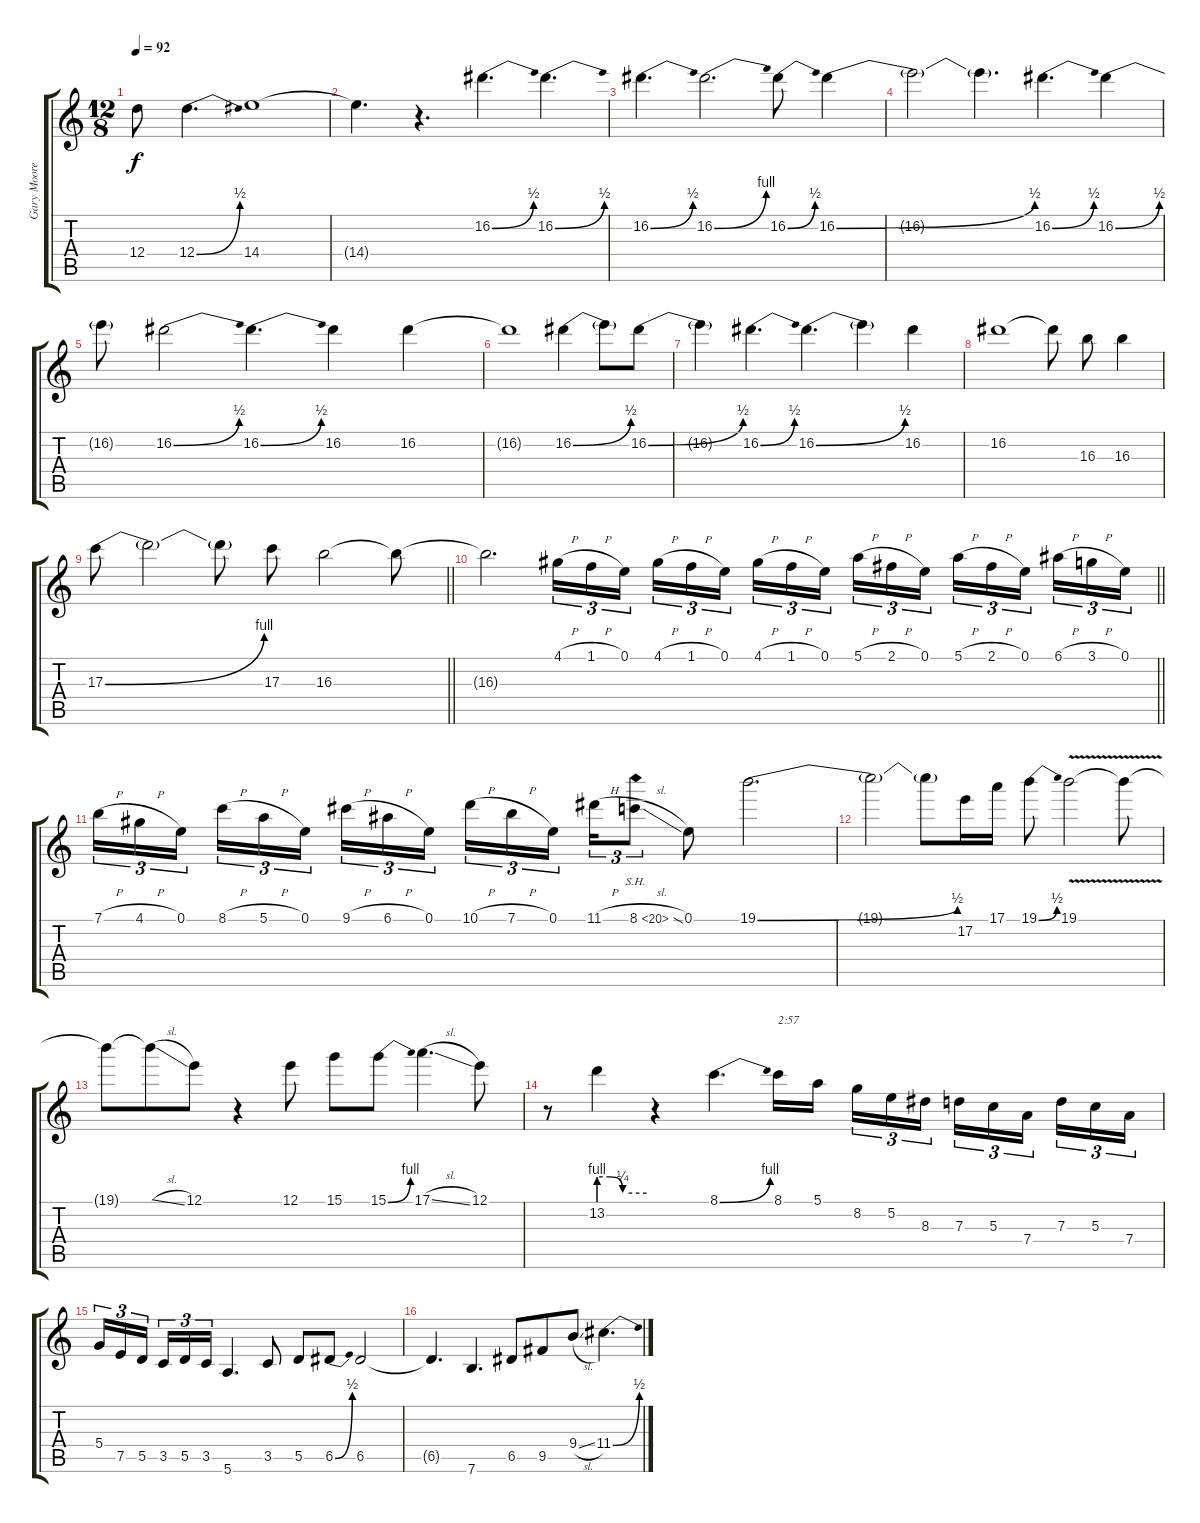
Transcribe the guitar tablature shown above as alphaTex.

\track ("Gary Moore" "Gary Moore") {instrument distortionguitar}
\staff {score tabs}
\tuning (E4 B3 G3 D3 A2 E2) {hide}
\ts (12 8)
\tempo 92
\clef g2
\ks c
12.4{t}.8{dy f} 12.4{be (bend 0 0 60 2)}.4{d} 14.4.1 |
14.4{t}.4{d} r.4{d} 16.2{be (bend 0 0 60 2)}.4{d} 16.2{be (bend 0 0 60 2)}.4{d} |
16.2{be (bend 0 0 60 2)}.4{d} 16.2{be (bend 0 0 60 4)}.2{d} 16.2{be (bend 0 0 60 2)}.8 16.2{be (bend 0 0 60 2)}.4 |
16.2{t}.2 16.2{t}.4{d} 16.2{be (bend 0 0 60 2)}.4{d} 16.2{be (bend 0 0 60 2)}.4 |
16.2{t}.8 16.2{be (bend 0 0 60 2)}.2 16.2{be (bend 0 0 60 2)}.4{d} 16.2.4 16.2.4 |
16.2{t}.1 16.2{be (bend 0 0 60 2)}.4 16.2{t}.8 16.2{be (bend 0 0 60 2)}.8 |
16.2{t}.4 16.2{be (bend 0 0 60 2)}.4{d} 16.2{be (bend 0 0 60 2)}.4{d} 16.2{t}.4 16.2.4 |
16.2.1 16.2{t}.8 16.3.8 16.3.4 |
\barLineRight lightlight
17.3{be (bend 0 0 60 4)}.8 17.3{t}.2 17.3{t}.8 17.3.8 16.3.2 16.3{t}.8 |
\barLineRight lightlight
16.3{t}.2{d} 4.1{h}.16{tu (3 2)} 1.1{h}.16{tu (3 2)} 0.1.16{tu (3 2) beam splitsecondary} 4.1{h}.16{tu (3 2)} 1.1{h}.16{tu (3 2)} 0.1.16{tu (3 2) beam splitsecondary} 4.1{h}.16{tu (3 2)} 1.1{h}.16{tu (3 2)} 0.1.16{tu (3 2)} 5.1{h}.16{tu (3 2)} 2.1{h}.16{tu (3 2)} 0.1.16{tu (3 2) beam splitsecondary} 5.1{h}.16{tu (3 2)} 2.1{h}.16{tu (3 2)} 0.1.16{tu (3 2) beam splitsecondary} 6.1{h}.16{tu (3 2)} 3.1{h}.16{tu (3 2)} 0.1.16{tu (3 2)} |
7.1{h}.16{tu (3 2)} 4.1{h}.16{tu (3 2)} 0.1.16{tu (3 2) beam splitsecondary} 8.1{h}.16{tu (3 2)} 5.1{h}.16{tu (3 2)} 0.1.16{tu (3 2) beam splitsecondary} 9.1{h}.16{tu (3 2)} 6.1{h}.16{tu (3 2)} 0.1.16{tu (3 2)} 10.1{h}.16{tu (3 2)} 7.1{h}.16{tu (3 2)} 0.1.16{tu (3 2) beam splitsecondary} 11.1{h}.16{tu (3 2)} 8.1{sh 12 sl}.8{tu (3 2)} 0.1.8 19.1{be (bend 0 0 60 2)}.2{d} |
19.1{t}.2 19.1{t}.8 17.2.16 17.1.16 19.1{be (bend 0 0 60 2)}.8 19.1{v}.2 19.1{t}.8 |
19.1{t}.8 19.1{sl t}.8 12.1.8 r.4 12.1.8 15.1.8 15.1{be (bend 0 0 60 4)}.8 17.1{sl}.4{d} 12.1.8 |
r.8 13.2{be (custom 0 4 14 4 30 1 60 1)}.4 r.4 8.1{be (bend 0 0 60 4)}.4{d} 8.1.16{txt "2:57"} 5.1.16 8.2.16{tu (3 2)} 5.2.16{tu (3 2)} 8.3.16{tu (3 2) beam splitsecondary} 7.3.16{tu (3 2)} 5.3.16{tu (3 2)} 7.4.16{tu (3 2) beam splitsecondary} 7.3.16{tu (3 2)} 5.3.16{tu (3 2)} 7.4.16{tu (3 2)} |
5.4.16{tu (3 2)} 7.5.16{tu (3 2)} 5.5.16{tu (3 2) beam splitsecondary} 3.5.16{tu (3 2)} 5.5.16{tu (3 2)} 3.5.16{tu (3 2)} 5.6.4{d} 3.5.8 5.5.8 6.5{be (bend 0 0 60 2)}.8 6.5.2 |
6.5{t}.4{d} 7.6.4{d} 6.5.8 9.5.8 9.4{sl}.8 11.4{be (bend 0 0 60 2)}.4{d}
